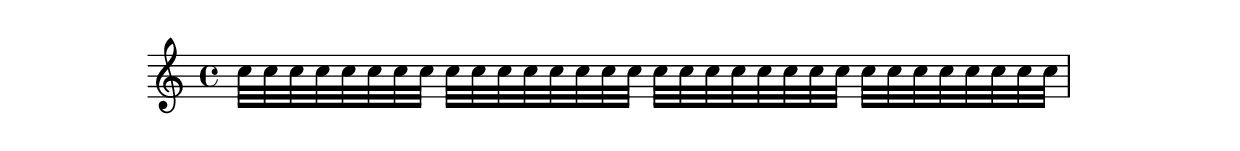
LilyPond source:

%% Do not edit this file; it is automatically
%% generated from LSR http://lsr.dsi.unimi.it
%% This file is in the public domain.
\version "2.13.10"

\header {
  lsrtags = "rhythms"

%% Translation of GIT committish: 45fc8488655f9ea122d1ec6e3328892618bd6971
  texidoces = "
Las barras de semicorcheas (o notas más breves) seguidas no se
subdividen de forma predeterminada.  Esto es: las tres (o más)
barras se prolongan, sin dividirse, sobre grupos completos de
notas.  Este comportamiento se puede modificar para que las barras
se subdividan en subgrupos mediante el establecimiento de la
propiedad @code{subdivideBeams}.  Cuando está establecida, las
diversas barras se subdividen a intervalos definidos por el valor
actual de la longitud del pulso @code{beatLength} reduciendo las
barras múltiples a una sola entre los subgrupos.  Observe que el
valor predeterminado de @code{beatLength} es de una unidad sobre
el denominador del compás en curso, si no está establecido
explícitamente.  Se debe establecer al valor de una fracción que
da la duración el subgrupo de barras utilizando la función
@code{ly:make-moment}, como se muestra aquí:

"
  doctitlees = "Subdivisión de las barras de semicorchea"

%% Translation of GIT committish: d96023d8792c8af202c7cb8508010c0d3648899d
  texidocde = "
Die Balken von aufeinanderfolgenden Sechszehnteln (oder kürzeren Notenwerten)
werden standardmäßig nicht unterteilt.  Dieses Verhalten kann verändert
werden, sodass die Balken in Untergruppen aufgeteilt werden, indem man
die Eigenschaft @code{subdivideBeams} verändert.  Man muss die Unterteilungsintervalle
als Notenbruch mit der @code{make-moment}-Funktion für @code{beatLength} angeben,
damit die Balken unterbrochen wird und nur ein Balken durchgezogen bleibt.  Der
Standardwert für @code{beatLength} ist 1 / Zähler des aktuellen Taktes.

"
  doctitlede = "Balken in Untergruppen teilen"


%% Translation of GIT committish: b3196fadd8f42d05ba35e8ac42f7da3caf8a3079
  texidocfr = "
Les ligatures d'une succession de notes de durée inférieure à la croche
ne sont pas subdivisées par défaut.  Autrement dit, tous les traits de
ligature seront continus.  Ce comportement peut être modifié afin de
diviser la ligature en sous-groupes grâce à la propriété
@code{subdivideBeams}.  Lorsqu'elle est activée, les ligatures seront
subdivisées selon un intervalle défini par @code{beatLength} ; il n'y
aura alors plus qu'un seul trait de ligature entre chaque sous-groupe.
Par défaut, @code{beatLength} fixe la valeur de référence à une noire.
Il faudra donc lui fournir, à l'aide de la fonction @code{make-moment},
une fraction correspondant au sous-groupe désiré, comme dans l'exemple
suivant.

"
  doctitlefr = "Subdivision des ligatures"

  texidoc = "
The beams of consecutive 16th (or shorter) notes are, by default, not
sub-divided.  That is, the three (or more) beams stretch unbroken over
entire groups of notes.  This behavior can be modified to sub-divide
the beams into sub-groups by setting the property
@code{subdivideBeams}. When set, multiple beams will be sub-divided at
intervals defined by the current value of @code{beatLength} by reducing
the multiple beams to just one beam between the sub-groups. Note that
@code{beatLength} defaults to one over the denominator of the current
time signature if not set explicitly. It must be set to a fraction
giving the duration of the beam sub-group using the
@code{ly:make-moment} function, as shown here:



"
  doctitle = "Sub-dividing beams"
} % begin verbatim

\relative c'' {
  c32[ c c c c c c c]
  \set subdivideBeams = ##t
  c32[ c c c c c c c]

  % Set beam sub-group length to an eighth note
  \set beatLength = #(ly:make-moment 1 8)
  c32[ c c c c c c c]

  % Set beam sub-group length to a sixteenth note
  \set beatLength = #(ly:make-moment 1 16)
  c32[ c c c c c c c]
}

